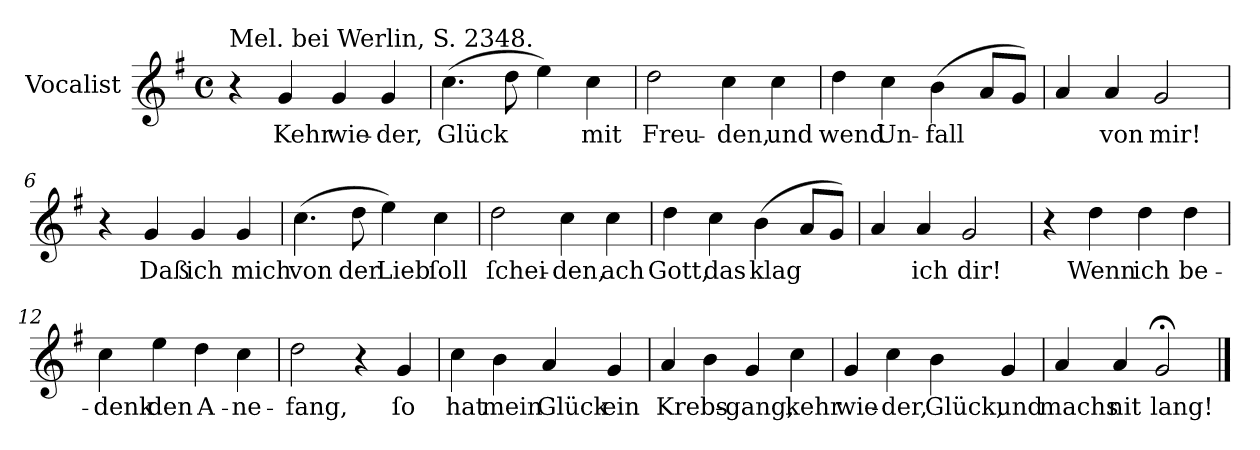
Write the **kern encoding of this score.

**kern	**text
*part1	*part1
*staff1	*staff1
*I"Vocalist	*
*k[f#]	*
*G:	*
*M4/4	*
*met(c)	*
=1	=1
!LO:TX:a:t=Mel. bei Werlin, S. 2348.	!
4r	.
4g	Kehr
4g	wie-
4g	-der,
=2	=2
(4.cc	Glück
8dd	.
4ee)	.
4cc	mit
=3	=3
2dd	Freu-
4cc	-den,
4cc	und
=4	=4
4dd	wend
4cc	Un-
(<4b	-fall
8aL	.
8gJ)	.
=5	=5
4a	.
4a	von
2g	mir!
=6	=6
4r	.
4g	Daß
4g	ich
4g	mich
=7	=7
(4.cc	von
8dd	der
4ee)	Lieb
4cc	ſoll
=8	=8
2dd	ſchei-
4cc	-den,
4cc	ach
=9	=9
4dd	Gott,
4cc	das
(<4b	klag
8aL	.
8gJ)	.
=10	=10
4a	.
4a	ich
2g	dir!
=11	=11
4r	.
4dd	Wenn
4dd	ich
4dd	be-
=12	=12
4cc	-denk
4ee	den
4dd	A-
4cc	-ne-
=13	=13
2dd	-fang,
4r	.
4g	ſo
=14	=14
4cc	hat
4b	mein
4a	Glück
4g	ein
=15	=15
4a	Krebs-
4b	.
4g	-gang,
4cc	kehr
=16	=16
4g	wie-
4cc	-der,
4b	Glück,
4g	und
=17	=17
4a	machs
4a	nit
2g;<	lang!
==	==
*-	*-
